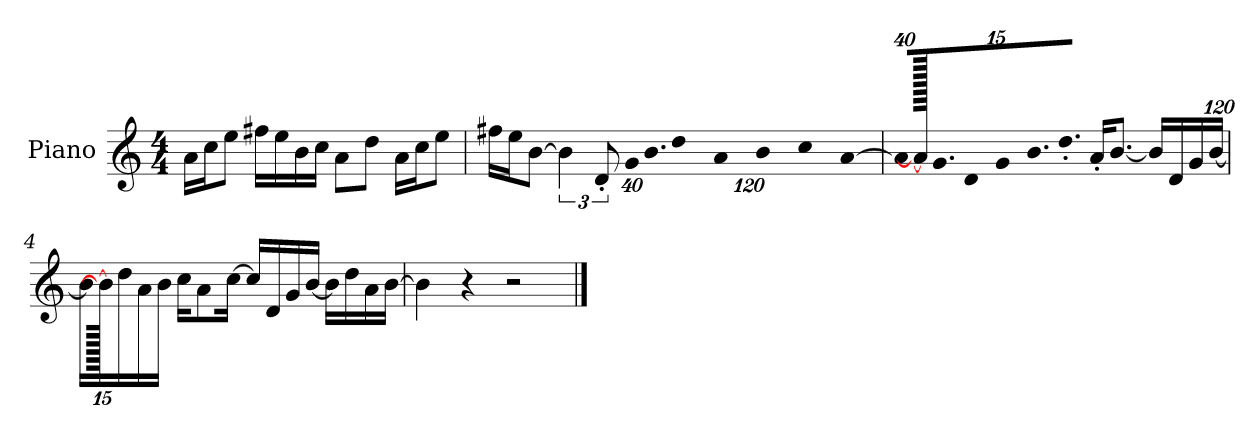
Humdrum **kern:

**kern
*part1
*staff1
*I"Piano
*I'P-no
*clefG2
*k[]
*M4/4
*MM90
=1
16a\LL
16cc\J
8ee\J
16ff#X\LL
16ee\
16b\
16cc\JJ
8a\L
8dd\J
16a\LL
16cc\J
8ee\J
=2
16ff#X\LL
16ee\J
[8b\J
6b\]
12d'/
*Xbrackettup
!LO:N:vis=32
640%23g\KLL
!LO:N:vis=16.
960%103b\
!LO:N:vis=16
1920%137dd\
!LO:N:vis=16
1920%137a\
!LO:N:vis=16
1920%137b\
!LO:N:vis=32
640%23cc\K
[384%41a\J
=3
!LO:N:vis=32
640%23a/KLL]
1920a\_
!LO:N:vis=16.
960%103g/
!LO:N:vis=16
1920%137d/
!LO:N:vis=16
1920%137g/
!LO:N:vis=16.
960%103b/
!LO:N:vis=16.
960%103dd'/JJ
16a'/KL
[8.b/J
16b/LL]
16d/
16g/
[1920%119b/JJ
!!LO:LB:g=z
=4
16b\LL]
1920b/_
16dd\
16a\
16b\JJ
16cc\KL
8a\
[16cc\Jk
16cc/LL]
16d/
16g/
[16b/JJ
16b\LL]
16dd\
16a\
[16b\JJ
=5
4b\]
4r
2r
==
*-
